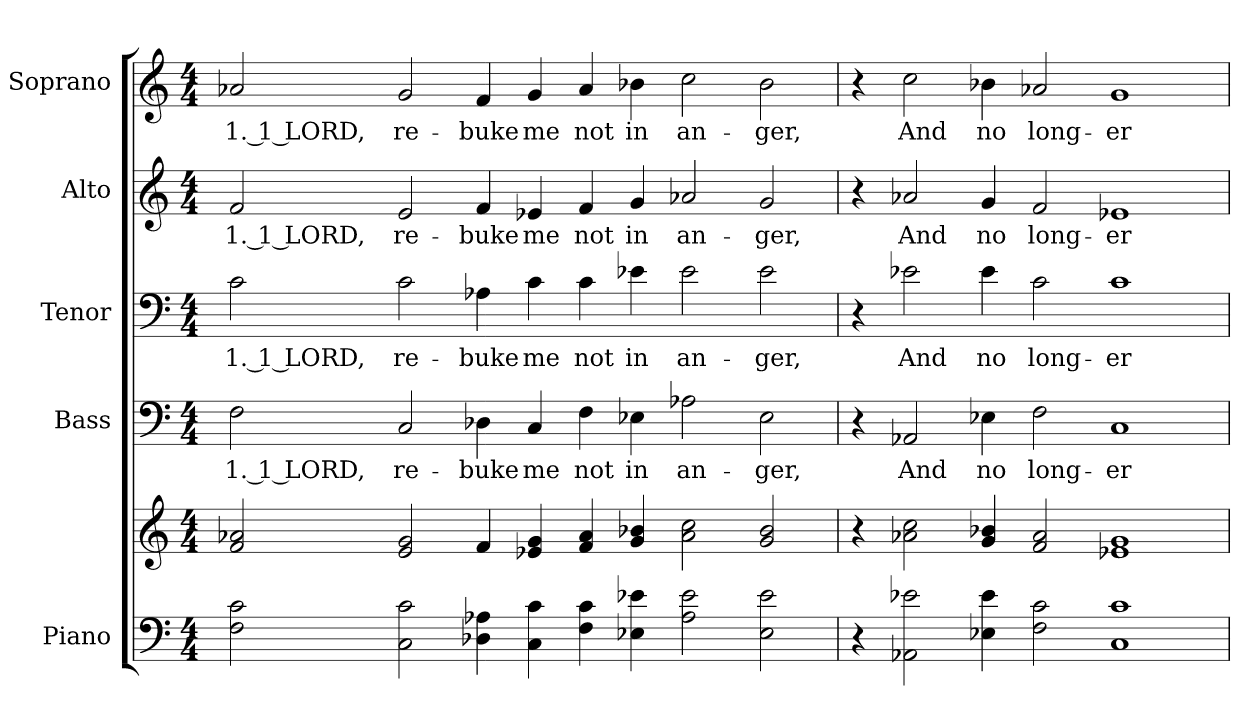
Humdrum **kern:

**kern	**kern	**kern	**text	**kern	**text	**kern	**text	**kern	**text
*part5	*part5	*part4	*part4	*part3	*part3	*part2	*part2	*part1	*part1
*staff6	*staff5	*staff4	*staff4	*staff3	*staff3	*staff2	*staff2	*staff1	*staff1
*I"Piano	*	*I"Bass	*	*I"Tenor	*	*I"Alto	*	*I"Soprano	*
*I'Pno.	*	*I'B.	*	*I'T.	*	*I'A.	*	*I'S.	*
!!LO:PB:g=z
*clefF4	*clefG2	*clefF4	*	*clefF4	*	*clefG2	*	*clefG2	*
*k[]	*k[]	*k[]	*	*k[]	*	*k[]	*	*k[]	*
*C:	*C:	*C:	*	*C:	*	*C:	*	*C:	*
*M4/4	*M4/4	*M4/4	*	*M4/4	*	*M4/4	*	*M4/4	*
*MM180	*MM180	*MM180	*	*MM180	*	*MM180	*	*MM180	*
=1	=1	=1	=1	=1	=1	=1	=1	=1	=1
!	!	!	!LO:LY:b:color=#000000	!	!	!	!	!	!
!	!	!	!	!	!LO:LY:b:color=#000000	!	!	!	!
!	!	!	!	!	!	!	!LO:LY:b:color=#000000	!	!
!	!	!	!	!	!	!	!	!	!LO:LY:b:color=#000000
2Fi\ 2ci	2fi/ 2a-Xi	2Fi\	1. 1 LORD,	2ci\	1. 1 LORD,	2fi/	1. 1 LORD,	2a-Xi/	1. 1 LORD,
!	!	!	!LO:LY:b:color=#000000	!	!	!	!	!	!
!	!	!	!	!	!LO:LY:b:color=#000000	!	!	!	!
!	!	!	!	!	!	!	!LO:LY:b:color=#000000	!	!
!	!	!	!	!	!	!	!	!	!LO:LY:b:color=#000000
2Ci\ 2ci	2ei/ 2gi	2Ci/	re-	2ci\	re-	2ei/	re-	2gi/	re-
!	!	!	!LO:LY:b:color=#000000	!	!	!	!	!	!
!	!	!	!	!	!LO:LY:b:color=#000000	!	!	!	!
!	!	!	!	!	!	!	!LO:LY:b:color=#000000	!	!
!	!	!	!	!	!	!	!	!	!LO:LY:b:color=#000000
4D-Xi\ 4A-Xi	4fi/	4D-Xi\	-buke	4A-Xi\	-buke	4fi/	-buke	4fi/	-buke
!	!	!	!LO:LY:b:color=#000000	!	!	!	!	!	!
!	!	!	!	!	!LO:LY:b:color=#000000	!	!	!	!
!	!	!	!	!	!	!	!LO:LY:b:color=#000000	!	!
!	!	!	!	!	!	!	!	!	!LO:LY:b:color=#000000
4Ci\ 4ci	4e-Xi/ 4gi	4Ci/	me	4ci\	me	4e-Xi/	me	4gi/	me
!	!	!	!LO:LY:b:color=#000000	!	!	!	!	!	!
!	!	!	!	!	!LO:LY:b:color=#000000	!	!	!	!
!	!	!	!	!	!	!	!LO:LY:b:color=#000000	!	!
!	!	!	!	!	!	!	!	!	!LO:LY:b:color=#000000
4Fi\ 4ci	4fi/ 4a-i	4Fi\	not	4ci\	not	4fi/	not	4a-i/	not
!	!	!	!LO:LY:b:color=#000000	!	!	!	!	!	!
!	!	!	!	!	!LO:LY:b:color=#000000	!	!	!	!
!	!	!	!	!	!	!	!LO:LY:b:color=#000000	!	!
!	!	!	!	!	!	!	!	!	!LO:LY:b:color=#000000
4E-Xi\ 4e-Xi	4gi/ 4b-Xi	4E-Xi\	in	4e-Xi\	in	4gi/	in	4b-Xi\	in
!	!	!	!LO:LY:b:color=#000000	!	!	!	!	!	!
!	!	!	!	!	!LO:LY:b:color=#000000	!	!	!	!
!	!	!	!	!	!	!	!LO:LY:b:color=#000000	!	!
!	!	!	!	!	!	!	!	!	!LO:LY:b:color=#000000
2A-i\ 2e-i	2a-i\ 2cci	2A-Xi\	an-	2e-i\	an-	2a-Xi/	an-	2cci\	an-
!	!	!	!LO:LY:b:color=#000000	!	!	!	!	!	!
!	!	!	!	!	!LO:LY:b:color=#000000	!	!	!	!
!	!	!	!	!	!	!	!LO:LY:b:color=#000000	!	!
!	!	!	!	!	!	!	!	!	!LO:LY:b:color=#000000
2E-i\ 2e-i	2gi/ 2b-i	2E-i\	-ger,	2e-i\	-ger,	2gi/	-ger,	2b-i\	-ger,
=2	=2	=2	=2	=2	=2	=2	=2	=2	=2
4r	4r	4r	.	4r	.	4r	.	4r	.
!	!	!	!LO:LY:b:color=#000000	!	!	!	!	!	!
!	!	!	!	!	!LO:LY:b:color=#000000	!	!	!	!
!	!	!	!	!	!	!	!LO:LY:b:color=#000000	!	!
!	!	!	!	!	!	!	!	!	!LO:LY:b:color=#000000
2AA-Xi\ 2e-Xi	2a-Xi\ 2cci	2AA-Xi/	And	2e-Xi\	And	2a-Xi/	And	2cci\	And
!	!	!	!LO:LY:b:color=#000000	!	!	!	!	!	!
!	!	!	!	!	!LO:LY:b:color=#000000	!	!	!	!
!	!	!	!	!	!	!	!LO:LY:b:color=#000000	!	!
!	!	!	!	!	!	!	!	!	!LO:LY:b:color=#000000
4E-Xi\ 4e-i	4gi/ 4b-Xi	4E-Xi\	no	4e-i\	no	4gi/	no	4b-Xi\	no
!	!	!	!LO:LY:b:color=#000000	!	!	!	!	!	!
!	!	!	!	!	!LO:LY:b:color=#000000	!	!	!	!
!	!	!	!	!	!	!	!LO:LY:b:color=#000000	!	!
!	!	!	!	!	!	!	!	!	!LO:LY:b:color=#000000
2Fi\ 2ci	2fi/ 2a-i	2Fi\	long-	2ci\	long-	2fi/	long-	2a-Xi/	long-
!	!	!	!LO:LY:b:color=#000000	!	!	!	!	!	!
!	!	!	!	!	!LO:LY:b:color=#000000	!	!	!	!
!	!	!	!	!	!	!	!LO:LY:b:color=#000000	!	!
!	!	!	!	!	!	!	!	!	!LO:LY:b:color=#000000
1Ci 1ci	1e-Xi 1gi	1Ci	-er	1ci	-er	1e-Xi	-er	1gi	-er
=	=	=	=	=	=	=	=	=	=
*-	*-	*-	*-	*-	*-	*-	*-	*-	*-
